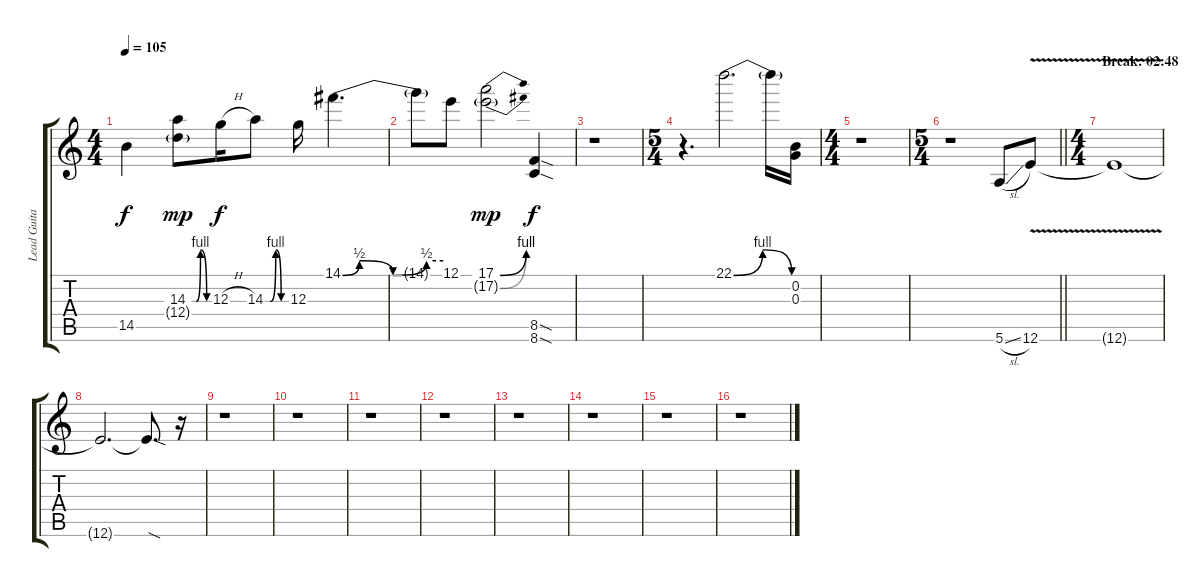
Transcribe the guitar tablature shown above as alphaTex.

\track ("Lead Guitar (Distortion)" "Lead Guita") {instrument overdrivenguitar}
\staff {score tabs}
\tuning (E4 B3 G3 D3 A2 E2) {hide}
\ts (4 4)
\tempo 105
\clef g2
\ks c
14.5{t}.4{dy f} (14.3{be (custom 0 0 15 0 30 4 52 0 60 0)} 12.4{g}).8{dy mp} 12.3{h}.16{dy f} 14.3{be (custom 0 0 15 0 30 4 45 0 60 0)}.8 12.3.16 14.1{be (custom 0 0 10 2 30 0 50 2 60 2)}.4{d} |
14.1{t}.8 12.1.8 (17.1{be (bend 0 0 60 4)} 17.2{be (bend 0 0 60 4) g}).2{dy mp} (8.5{sod} 8.6{sod}).4{dy f} |
r.1 |
\ts (5 4)
r.4{d} 22.1{be (bendrelease 0 0 5 4 40 4 60 0)}.2{d} 22.1{t}.16 (0.2 0.3).16 |
\ts (4 4)
r.1 |
\ts (5 4)
\barLineRight lightlight
r.1 5.6{sl}.8 12.6{v}.8 |
\ts (4 4)
\section ("" "Break: 02:48")
12.6{t}.1 |
12.6{t}.2{d} 12.6{sod t}.8{d} r.16 |
r.1 |
r.1 |
r.1 |
r.1 |
r.1 |
r.1 |
r.1 |
r.1
